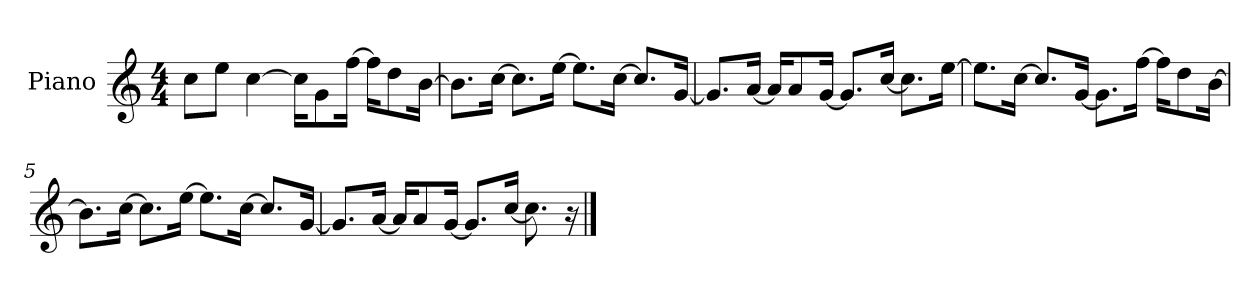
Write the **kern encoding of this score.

**kern
*part1
*staff1
*I"Piano
*I'P-no
*clefG2
*k[]
*M4/4
*MM90
=1
8cc\L
8ee\J
[4cc\
16cc\KL]
8g\
[16ff\Jk
16ff\KL]
8dd\
[16b\Jk
=2
8.b\L]
[16cc\Jk
8.cc\L]
[16ee\Jk
8.ee\L]
[16cc\Jk
8.cc/L]
[16g/Jk
=3
8.g/L]
[16a/Jk
16a/KL]
8a/
[16g/Jk
8.g/L]
[16cc/Jk
8.cc\L]
[16ee\Jk
=4
8.ee\L]
[16cc\Jk
8.cc/L]
[16g/Jk
8.g\L]
[16ff\Jk
16ff\KL]
8dd\
[16b\Jk
!!LO:LB:g=z
=5
8.b\L]
[16cc\Jk
8.cc\L]
[16ee\Jk
8.ee\L]
[16cc\Jk
8.cc/L]
[16g/Jk
=6
8.g/L]
[16a/Jk
16a/KL]
8a/
[16g/Jk
8.g/L]
[16cc/Jk
8.cc\]
16r
==
*-
